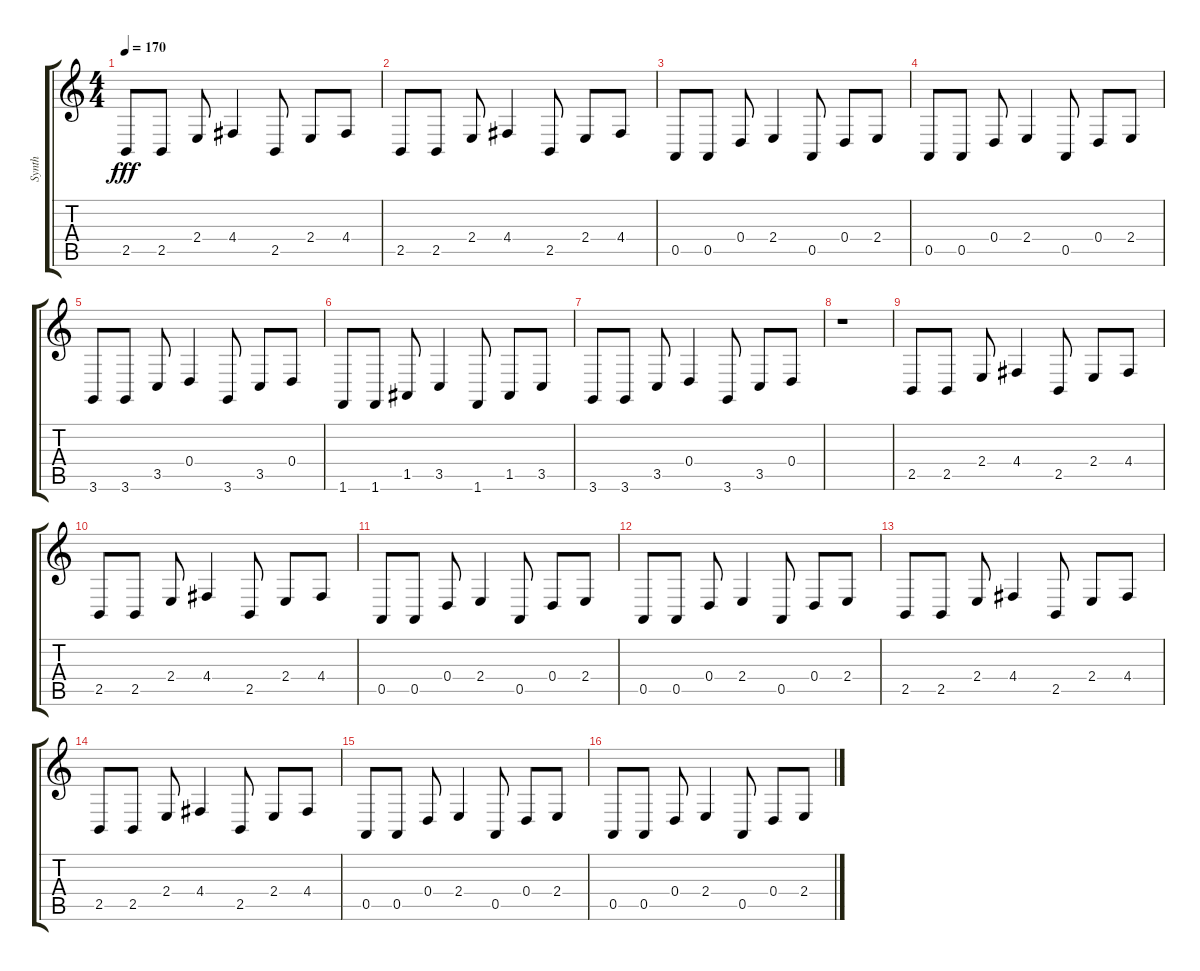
\track ("Synth" "Synth") {instrument lead1square}
\staff {score tabs}
\tuning (E4 B3 G3 D3 A2 E2) {hide}
\ts (4 4)
\tempo 170
\clef g2
\ks c
2.5.8{dy fff} 2.5.8 2.4.8 4.4.4 2.5.8 2.4.8 4.4.8 |
2.5.8 2.5.8 2.4.8 4.4.4 2.5.8 2.4.8 4.4.8 |
0.5.8 0.5.8 0.4.8 2.4.4 0.5.8 0.4.8 2.4.8 |
0.5.8 0.5.8 0.4.8 2.4.4 0.5.8 0.4.8 2.4.8 |
3.6.8 3.6.8 3.5.8 0.4.4 3.6.8 3.5.8 0.4.8 |
1.6.8 1.6.8 1.5.8 3.5.4 1.6.8 1.5.8 3.5.8 |
3.6.8 3.6.8 3.5.8 0.4.4 3.6.8 3.5.8 0.4.8 |
r.1 |
2.5.8 2.5.8 2.4.8 4.4.4 2.5.8 2.4.8 4.4.8 |
2.5.8 2.5.8 2.4.8 4.4.4 2.5.8 2.4.8 4.4.8 |
0.5.8 0.5.8 0.4.8 2.4.4 0.5.8 0.4.8 2.4.8 |
0.5.8 0.5.8 0.4.8 2.4.4 0.5.8 0.4.8 2.4.8 |
2.5.8 2.5.8 2.4.8 4.4.4 2.5.8 2.4.8 4.4.8 |
2.5.8 2.5.8 2.4.8 4.4.4 2.5.8 2.4.8 4.4.8 |
0.5.8 0.5.8 0.4.8 2.4.4 0.5.8 0.4.8 2.4.8 |
0.5.8 0.5.8 0.4.8 2.4.4 0.5.8 0.4.8 2.4.8
